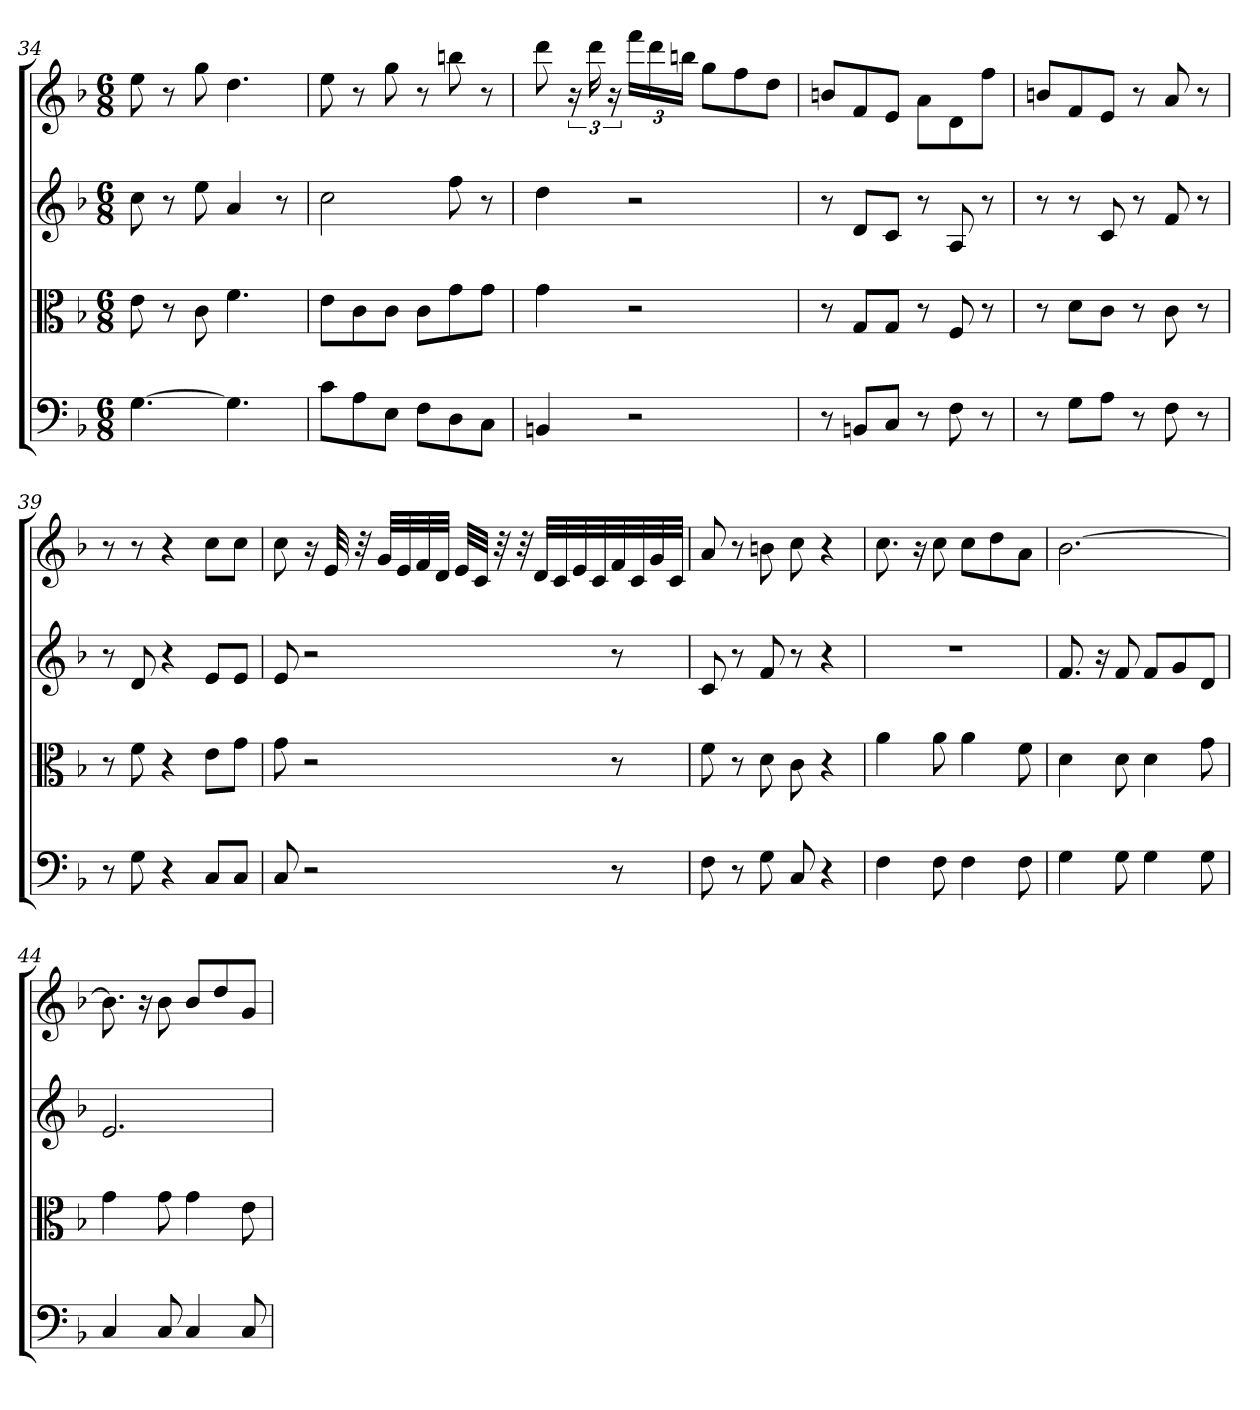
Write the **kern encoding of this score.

**kern	**kern	**kern	**kern
*part4	*part3	*part2	*part1
*staff4	*staff3	*staff2	*staff1
*clefF4	*clefC3	*clefG2	*clefG2
*k[b-]	*k[b-]	*k[b-]	*k[b-]
*F:	*F:	*F:	*F:
*M6/8	*M6/8	*M6/8	*M6/8
=34	=34	=34	=34
[4.G	8e	8cc	8ee
.	8r	8r	8r
.	8c	8ee	8gg
4.G]	4.f	4a	4.dd
.	.	8r	.
=35	=35	=35	=35
8c\L	8e\L	2cc	8ee
8A\	8c\	.	8r
8E\J	8c\J	.	8gg
8F\L	8c\L	.	8r
8D\	8g\	8ff	8bbn
8C\J	8g\J	8r	8r
=36	=36	=36	=36
4BBn	4g	4dd	8ddd
.	.	.	24r
.	.	.	24ddd
.	.	.	24r
2r	2r	2r	24fff\LL
.	.	.	24ddd\
.	.	.	24bbn\JJ
.	.	.	8gg\L
.	.	.	8ff\
.	.	.	8dd\J
=37	=37	=37	=37
8r	8r	8r	8bn/L
8BBn/L	8G/L	8d/L	8f/
8C/J	8G/J	8c/J	8e/J
8r	8r	8r	8a\L
8F	8F	8A	8d\
8r	8r	8r	8ff\J
=38	=38	=38	=38
8r	8r	8r	8bn/L
8G\L	8d\L	8r	8f/
8A\J	8c\J	8c	8e/J
8r	8r	8r	8r
8F	8c	8f	8a
8r	8r	8r	8r
=39	=39	=39	=39
8r	8r	8r	8r
8G	8f	8d	8r
4r	4r	4r	4r
8C/L	8e\L	8e/L	8cc\L
8C/J	8g\J	8e/J	8cc\J
=40	=40	=40	=40
8C	8g	8e	8cc
2r	2r	2r	16r
.	.	.	32e
.	.	.	32r
.	.	.	32g/LLL
.	.	.	32e/
.	.	.	32f/
.	.	.	32d/JJJ
.	.	.	32e/LLL
.	.	.	32c/JJJ
.	.	.	32r
.	.	.	32r
.	.	.	32d/LLL
.	.	.	32c/
.	.	.	32e/
.	.	.	32c/
8r	8r	8r	32f/
.	.	.	32c/
.	.	.	32g/
.	.	.	32c/JJJ
=41	=41	=41	=41
8F	8f	8c	8a
8r	8r	8r	8r
8G	8d	8f	8bn
8C	8c	8r	8cc
4r	4r	4r	4r
=42	=42	=42	=42
4F	4a	2.r	8.cc
.	.	.	16r
8F	8a	.	8cc
4F	4a	.	8cc\L
.	.	.	8dd\
8F	8f	.	8a\J
=43	=43	=43	=43
4G	4d	8.f	[2.b-
.	.	16r	.
8G	8d	8f	.
4G	4d	8f/L	.
.	.	8g/	.
8G	8g	8d/J	.
=44	=44	=44	=44
4C	4g	2.e	8.b-]
.	.	.	16r
8C	8g	.	8b-
4C	4g	.	8b-/L
.	.	.	8dd/
8C	8e	.	8g/J
=	=	=	=
*-	*-	*-	*-
